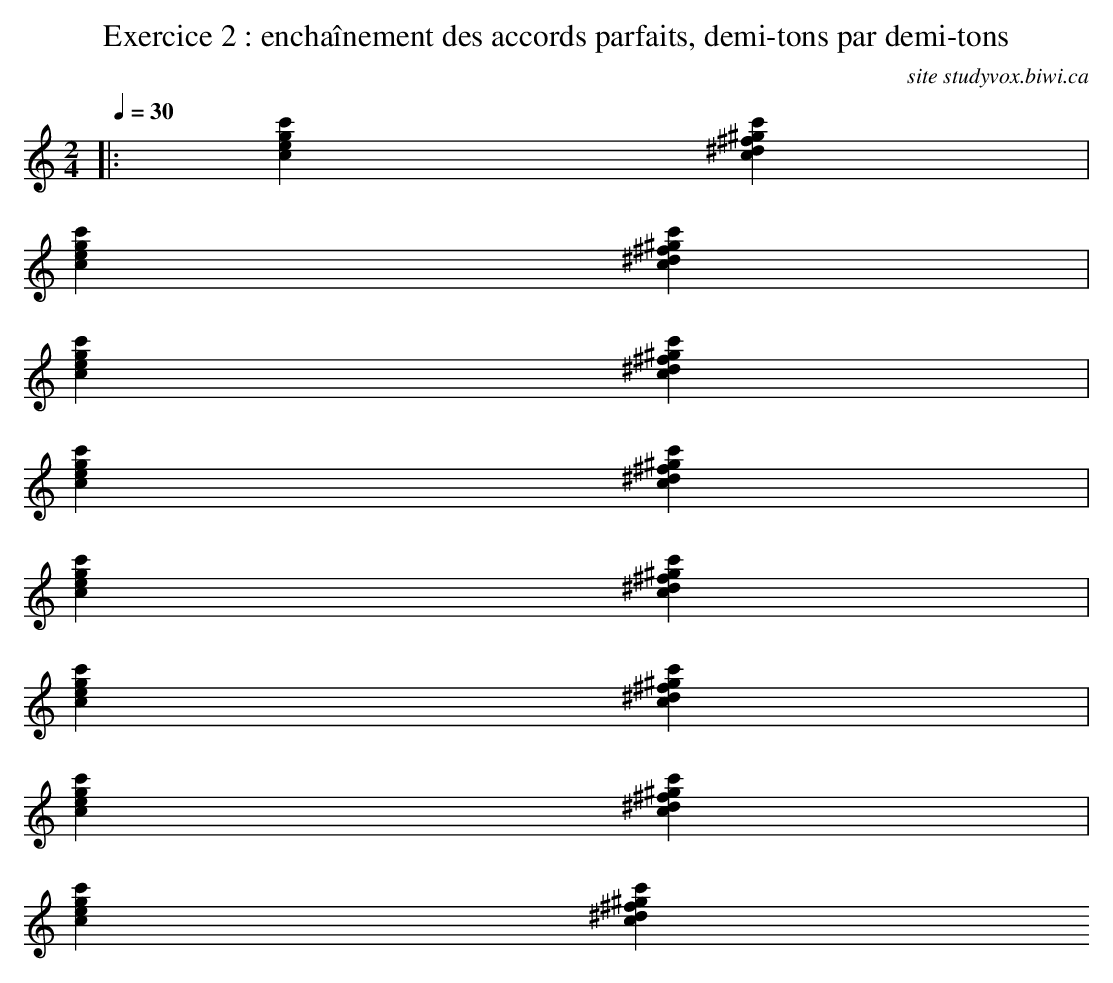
X:1
T:Exercice 2 : enchaînement des accords parfaits, demi-tons par demi-tons
O:site studyvox.biwi.ca
M:2/4
L:1/4
Q:1/4=30
K:C
|: [c e g c'] [c ^d ^f ^g c'] |
[c e g c'] [c ^d ^f ^g c'] |
[c e g c'] [c ^d ^f ^g c'] |
[c e g c'] [c ^d ^f ^g c'] |
 [c e g c'] [c ^d ^f ^g c'] |
[c e g c'] [c ^d ^f ^g c'] |
[c e g c'] [c ^d ^f ^g c'] |
[c e g c'] [c ^d ^f ^g c'] %%MIDI rtranspose 1
:|
